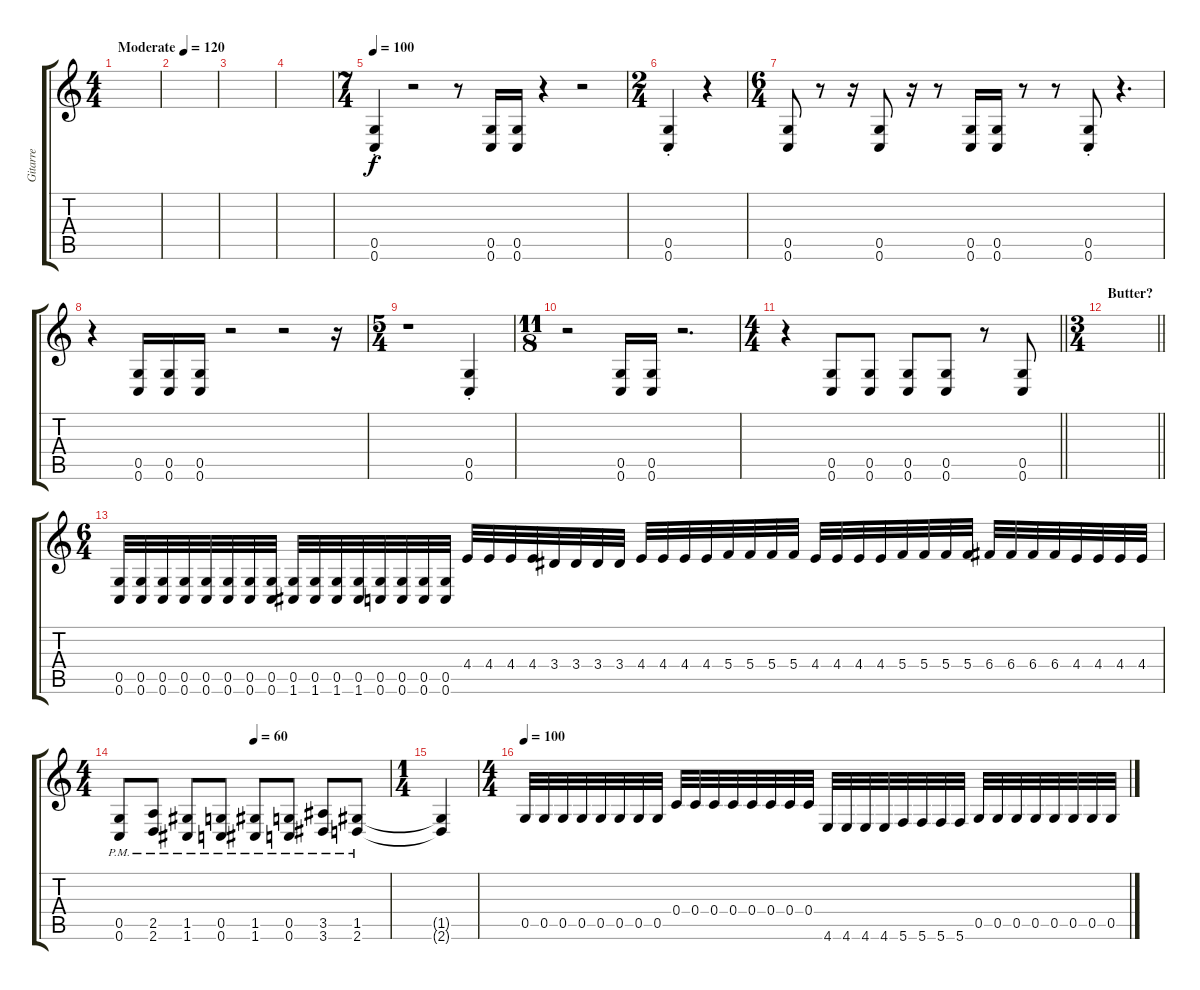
\track ("Gitarre" "Gitarre") {instrument distortionguitar}
\staff {score tabs}
\tuning (D4 A3 F3 C3 G2 C2) {hide}
\ts (4 4)
\tempo (120 "Moderate")
\clef g2
\ks c
|
|
|
|
\ts (7 4)
\tempo 100
(0.5{st} 0.6{st}).4 r.2 r.8 (0.5 0.6).16 (0.5 0.6).16 r.4 r.2 |
\ts (2 4)
(0.5{st} 0.6{st}).4 r.4 |
\ts (6 4)
(0.5 0.6).8 r.8 r.16 (0.5 0.6).8 r.16 r.8 (0.5 0.6).16 (0.5 0.6).16 r.8 r.8 (0.5 0.6{st}).8 r.4{d} |
r.4 (0.5 0.6).16 (0.5 0.6).16 (0.5 0.6).16 r.2 r.2 r.16 |
\ts (5 4)
r.1 (0.5 0.6{st}).4 |
\ts (11 8)
r.2 (0.5 0.6).16 (0.5 0.6).16 r.2{d} |
\ts (4 4)
\barLineRight lightlight
r.4 (0.5 0.6).8 (0.5 0.6).8 (0.5 0.6).8 (0.5 0.6).8 r.8 (0.5 0.6).8 |
\ts (3 4)
\section ("" "Butter?")
\barLineRight lightlight
|
\ts (6 4)
(0.5 0.6).32 (0.5 0.6).32 (0.5 0.6).32 (0.5 0.6).32 (0.5 0.6).32 (0.5 0.6).32 (0.5 0.6).32 (0.5 0.6).32 (0.5 1.6).32 (0.5 1.6).32 (0.5 1.6).32 (0.5 1.6).32 (0.5 0.6).32 (0.5 0.6).32 (0.5 0.6).32 (0.5 0.6).32 4.4.32 4.4.32 4.4.32 4.4.32 3.4.32 3.4.32 3.4.32 3.4.32 4.4.32 4.4.32 4.4.32 4.4.32 5.4.32 5.4.32 5.4.32 5.4.32 4.4.32 4.4.32 4.4.32 4.4.32 5.4.32 5.4.32 5.4.32 5.4.32 6.4.32 6.4.32 6.4.32 6.4.32 4.4.32 4.4.32 4.4.32 4.4.32 |
\ts (4 4)
\tempo (60 0.5)
(0.5{pm} 0.6{pm}).8 (2.5{pm} 2.6{pm}).8 (1.5{pm} 1.6{pm}).8 (0.5{pm} 0.6{pm}).8 (1.5{pm} 1.6{pm}).8 (0.5{pm} 0.6{pm}).8 (3.5{pm} 3.6{pm}).8 (1.5{pm} 2.6{pm}).8 |
\ts (1 4)
(1.5{t} 2.6{t}).4 |
\ts (4 4)
\tempo 100
0.5.32 0.5.32 0.5.32 0.5.32 0.5.32 0.5.32 0.5.32 0.5.32 0.4.32 0.4.32 0.4.32 0.4.32 0.4.32 0.4.32 0.4.32 0.4.32 4.6.32 4.6.32 4.6.32 4.6.32 5.6.32 5.6.32 5.6.32 5.6.32 0.5.32 0.5.32 0.5.32 0.5.32 0.5.32 0.5.32 0.5.32 0.5.32
